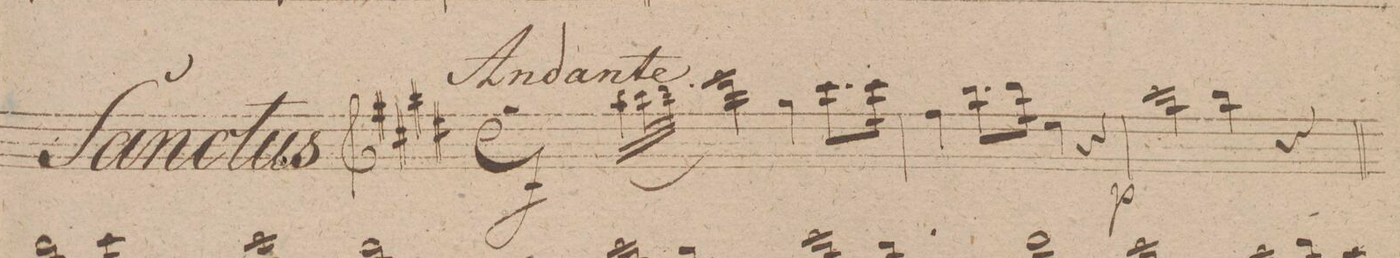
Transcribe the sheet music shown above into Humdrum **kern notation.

**kern	**dynam
*I"Flauto 1mo	*
*clefG2	*
*k[f#c#g#d#]	*
*met(c)	*
*M4/4	*
(<16qqbb\LL	.
32qqccc#\L	.
32qqddd#\JJJ)	.
*2\right	*
2eee\	f
*4\right	*
4gg#\	.
*8\left	*
8.ccc#\L	.
*16\left	*
16ccc#\Jk	.
=2	=2
4ff#\	.
*8\right	*
8.bb\L	.
*16\right	*
16bb\Jk	.
4ee\	.
4r	.
=3	=3
2ccc#\	p
4bb\	.
4r	.
=4	=4
*-	*-
